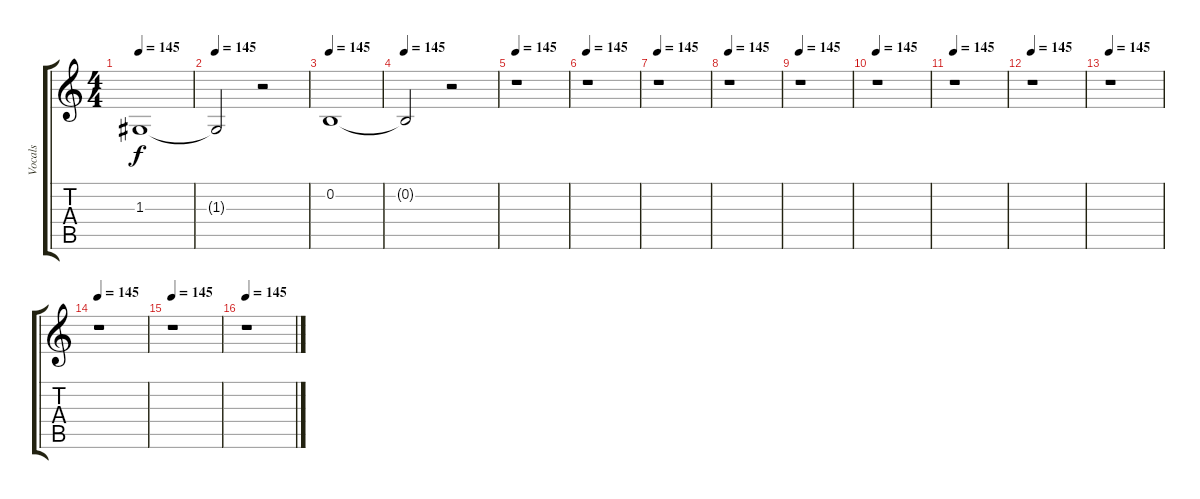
\track ("Vocals" "Vocals") {instrument oboe}
\staff {score tabs}
\tuning (E4 B3 G3 D3 A2 E2) {hide}
\ts (4 4)
\tempo 145
\clef g2
\ks c
1.3.1{dy f} |
\tempo 145
1.3{t}.2 r.2 |
\tempo 145
0.2.1 |
\tempo 145
0.2{t}.2 r.2 |
\tempo 145
r.1 |
\tempo 145
r.1 |
\tempo 145
r.1 |
\tempo 145
r.1 |
\tempo 145
r.1 |
\tempo 145
r.1 |
\tempo 145
r.1 |
\tempo 145
r.1 |
\tempo 145
r.1 |
\tempo 145
r.1 |
\tempo 145
r.1 |
\tempo 145
r.1
